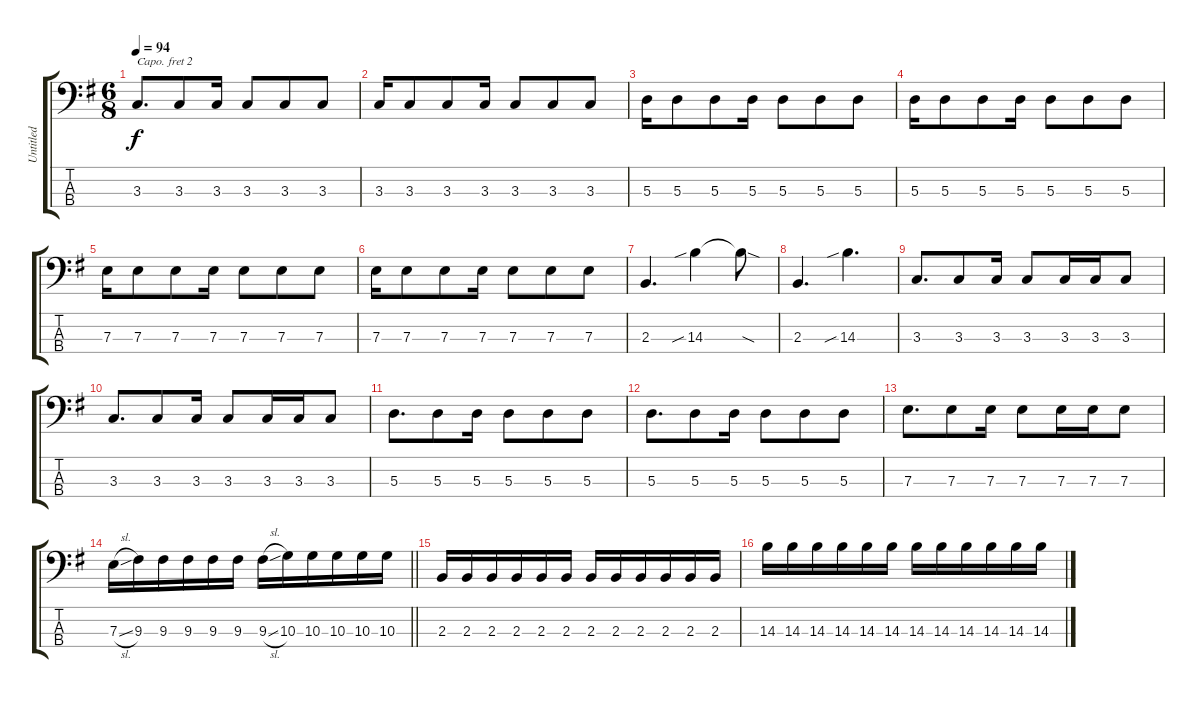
\track ("Untitled" "Untitled") {instrument electricbassfinger}
\staff {score tabs}
\capo 2
\tuning (F2 C2 G1 D1) {hide}
\ts (6 8)
\tempo 94
\clef f4
\ks g
3.3.8{d dy f} 3.3.8 3.3.16 3.3.8 3.3.8 3.3.8 |
3.3.16 3.3.8 3.3.8 3.3.16 3.3.8 3.3.8 3.3.8 |
5.3.16 5.3.8 5.3.8 5.3.16 5.3.8 5.3.8 5.3.8 |
5.3.16 5.3.8 5.3.8 5.3.16 5.3.8 5.3.8 5.3.8 |
7.3.16 7.3.8 7.3.8 7.3.16 7.3.8 7.3.8 7.3.8 |
7.3.16 7.3.8 7.3.8 7.3.16 7.3.8 7.3.8 7.3.8 |
2.3.4{d} 14.3{sib}.4 14.3{sod t}.8 |
2.3.4{d} 14.3{sib}.4{d} |
3.3.8{d} 3.3.8 3.3.16 3.3.8 3.3.16 3.3.16 3.3.8 |
3.3.8{d} 3.3.8 3.3.16 3.3.8 3.3.16 3.3.16 3.3.8 |
5.3.8{d} 5.3.8 5.3.16 5.3.8 5.3.8 5.3.8 |
5.3.8{d} 5.3.8 5.3.16 5.3.8 5.3.8 5.3.8 |
7.3.8{d} 7.3.8 7.3.16 7.3.8 7.3.16 7.3.16 7.3.8 |
\barLineRight lightlight
7.3{sl}.16 9.3.16 9.3.16 9.3.16 9.3.16 9.3.16 9.3{sl}.16 10.3.16 10.3.16 10.3.16 10.3.16 10.3.16 |
2.3.16 2.3.16 2.3.16 2.3.16 2.3.16 2.3.16 2.3.16 2.3.16 2.3.16 2.3.16 2.3.16 2.3.16 |
14.3.16 14.3.16 14.3.16 14.3.16 14.3.16 14.3.16 14.3.16 14.3.16 14.3.16 14.3.16 14.3.16 14.3.16
